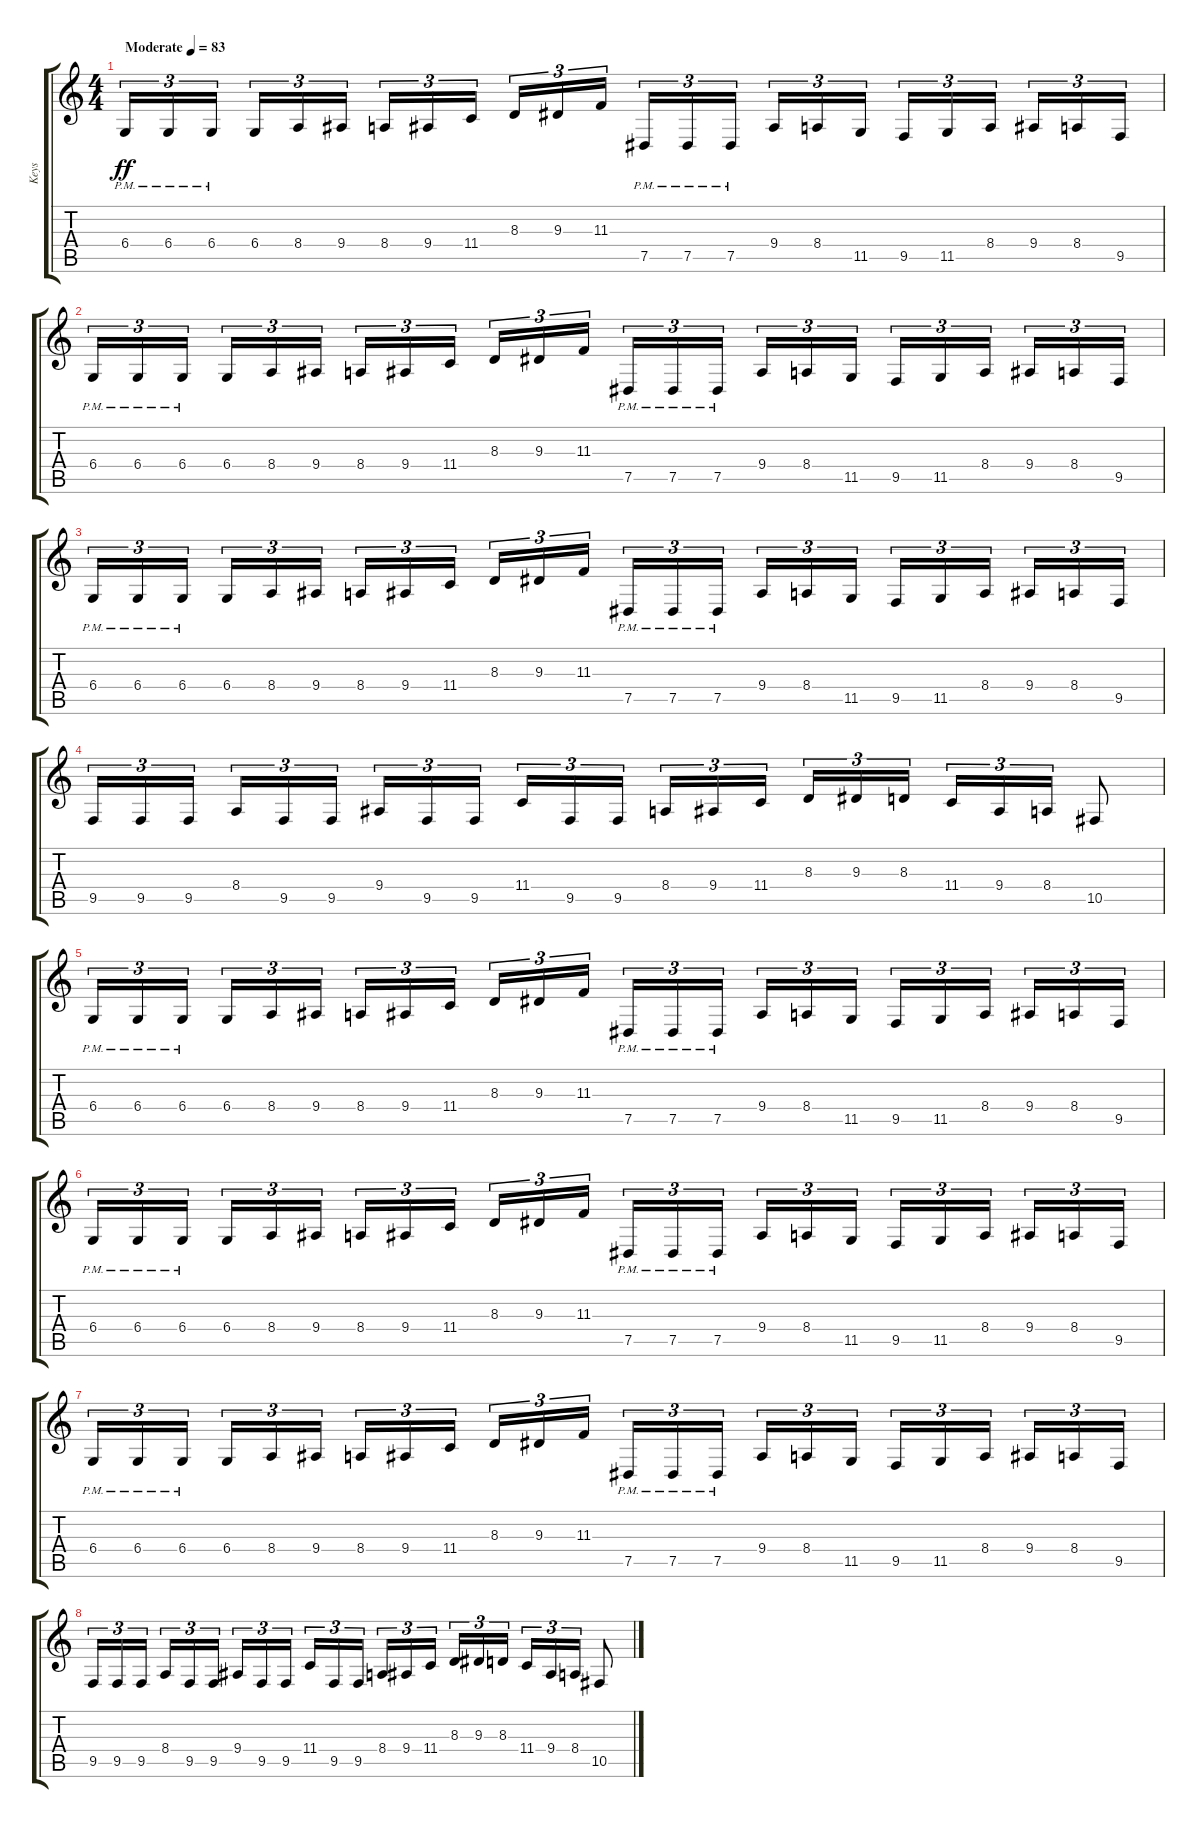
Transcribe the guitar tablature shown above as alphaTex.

\track ("Keys" "Keys") {instrument pad1newage}
\staff {score tabs}
\tuning (Eb4 Bb3 Gb3 Db3 Ab2 Eb2) {hide}
\ts (4 4)
\tempo (83 "Moderate")
\clef g2
\ks c
6.4{pm}.16{tu (3 2) dy ff instrument pad1newage} 6.4{pm}.16{tu (3 2)} 6.4{pm}.16{tu (3 2) beam splitsecondary} 6.4.16{tu (3 2)} 8.4.16{tu (3 2)} 9.4.16{tu (3 2)} 8.4.16{tu (3 2)} 9.4.16{tu (3 2)} 11.4.16{tu (3 2) beam splitsecondary} 8.3.16{tu (3 2)} 9.3.16{tu (3 2)} 11.3.16{tu (3 2)} 7.5{pm}.16{tu (3 2)} 7.5{pm}.16{tu (3 2)} 7.5{pm}.16{tu (3 2) beam splitsecondary} 9.4.16{tu (3 2)} 8.4.16{tu (3 2)} 11.5.16{tu (3 2)} 9.5.16{tu (3 2)} 11.5.16{tu (3 2)} 8.4.16{tu (3 2) beam splitsecondary} 9.4.16{tu (3 2)} 8.4.16{tu (3 2)} 9.5.16{tu (3 2)} |
6.4{pm}.16{tu (3 2)} 6.4{pm}.16{tu (3 2)} 6.4{pm}.16{tu (3 2) beam splitsecondary} 6.4.16{tu (3 2)} 8.4.16{tu (3 2)} 9.4.16{tu (3 2)} 8.4.16{tu (3 2)} 9.4.16{tu (3 2)} 11.4.16{tu (3 2) beam splitsecondary} 8.3.16{tu (3 2)} 9.3.16{tu (3 2)} 11.3.16{tu (3 2)} 7.5{pm}.16{tu (3 2)} 7.5{pm}.16{tu (3 2)} 7.5{pm}.16{tu (3 2) beam splitsecondary} 9.4.16{tu (3 2)} 8.4.16{tu (3 2)} 11.5.16{tu (3 2)} 9.5.16{tu (3 2)} 11.5.16{tu (3 2)} 8.4.16{tu (3 2) beam splitsecondary} 9.4.16{tu (3 2)} 8.4.16{tu (3 2)} 9.5.16{tu (3 2)} |
6.4{pm}.16{tu (3 2)} 6.4{pm}.16{tu (3 2)} 6.4{pm}.16{tu (3 2) beam splitsecondary} 6.4.16{tu (3 2)} 8.4.16{tu (3 2)} 9.4.16{tu (3 2)} 8.4.16{tu (3 2)} 9.4.16{tu (3 2)} 11.4.16{tu (3 2) beam splitsecondary} 8.3.16{tu (3 2)} 9.3.16{tu (3 2)} 11.3.16{tu (3 2)} 7.5{pm}.16{tu (3 2)} 7.5{pm}.16{tu (3 2)} 7.5{pm}.16{tu (3 2) beam splitsecondary} 9.4.16{tu (3 2)} 8.4.16{tu (3 2)} 11.5.16{tu (3 2)} 9.5.16{tu (3 2)} 11.5.16{tu (3 2)} 8.4.16{tu (3 2) beam splitsecondary} 9.4.16{tu (3 2)} 8.4.16{tu (3 2)} 9.5.16{tu (3 2)} |
9.5.16{tu (3 2)} 9.5.16{tu (3 2)} 9.5.16{tu (3 2) beam splitsecondary} 8.4.16{tu (3 2)} 9.5.16{tu (3 2)} 9.5.16{tu (3 2)} 9.4.16{tu (3 2)} 9.5.16{tu (3 2)} 9.5.16{tu (3 2) beam splitsecondary} 11.4.16{tu (3 2)} 9.5.16{tu (3 2)} 9.5.16{tu (3 2)} 8.4.16{tu (3 2)} 9.4.16{tu (3 2)} 11.4.16{tu (3 2) beam splitsecondary} 8.3.16{tu (3 2)} 9.3.16{tu (3 2)} 8.3.16{tu (3 2)} 11.4.16{tu (3 2)} 9.4.16{tu (3 2)} 8.4.16{tu (3 2)} 10.5.8 |
6.4{pm}.16{tu (3 2)} 6.4{pm}.16{tu (3 2)} 6.4{pm}.16{tu (3 2) beam splitsecondary} 6.4.16{tu (3 2)} 8.4.16{tu (3 2)} 9.4.16{tu (3 2)} 8.4.16{tu (3 2)} 9.4.16{tu (3 2)} 11.4.16{tu (3 2) beam splitsecondary} 8.3.16{tu (3 2)} 9.3.16{tu (3 2)} 11.3.16{tu (3 2)} 7.5{pm}.16{tu (3 2)} 7.5{pm}.16{tu (3 2)} 7.5{pm}.16{tu (3 2) beam splitsecondary} 9.4.16{tu (3 2)} 8.4.16{tu (3 2)} 11.5.16{tu (3 2)} 9.5.16{tu (3 2)} 11.5.16{tu (3 2)} 8.4.16{tu (3 2) beam splitsecondary} 9.4.16{tu (3 2)} 8.4.16{tu (3 2)} 9.5.16{tu (3 2)} |
6.4{pm}.16{tu (3 2)} 6.4{pm}.16{tu (3 2)} 6.4{pm}.16{tu (3 2) beam splitsecondary} 6.4.16{tu (3 2)} 8.4.16{tu (3 2)} 9.4.16{tu (3 2)} 8.4.16{tu (3 2)} 9.4.16{tu (3 2)} 11.4.16{tu (3 2) beam splitsecondary} 8.3.16{tu (3 2)} 9.3.16{tu (3 2)} 11.3.16{tu (3 2)} 7.5{pm}.16{tu (3 2)} 7.5{pm}.16{tu (3 2)} 7.5{pm}.16{tu (3 2) beam splitsecondary} 9.4.16{tu (3 2)} 8.4.16{tu (3 2)} 11.5.16{tu (3 2)} 9.5.16{tu (3 2)} 11.5.16{tu (3 2)} 8.4.16{tu (3 2) beam splitsecondary} 9.4.16{tu (3 2)} 8.4.16{tu (3 2)} 9.5.16{tu (3 2)} |
6.4{pm}.16{tu (3 2)} 6.4{pm}.16{tu (3 2)} 6.4{pm}.16{tu (3 2) beam splitsecondary} 6.4.16{tu (3 2)} 8.4.16{tu (3 2)} 9.4.16{tu (3 2)} 8.4.16{tu (3 2)} 9.4.16{tu (3 2)} 11.4.16{tu (3 2) beam splitsecondary} 8.3.16{tu (3 2)} 9.3.16{tu (3 2)} 11.3.16{tu (3 2)} 7.5{pm}.16{tu (3 2)} 7.5{pm}.16{tu (3 2)} 7.5{pm}.16{tu (3 2) beam splitsecondary} 9.4.16{tu (3 2)} 8.4.16{tu (3 2)} 11.5.16{tu (3 2)} 9.5.16{tu (3 2)} 11.5.16{tu (3 2)} 8.4.16{tu (3 2) beam splitsecondary} 9.4.16{tu (3 2)} 8.4.16{tu (3 2)} 9.5.16{tu (3 2)} |
9.5.16{tu (3 2)} 9.5.16{tu (3 2)} 9.5.16{tu (3 2) beam splitsecondary} 8.4.16{tu (3 2)} 9.5.16{tu (3 2)} 9.5.16{tu (3 2)} 9.4.16{tu (3 2)} 9.5.16{tu (3 2)} 9.5.16{tu (3 2) beam splitsecondary} 11.4.16{tu (3 2)} 9.5.16{tu (3 2)} 9.5.16{tu (3 2)} 8.4.16{tu (3 2)} 9.4.16{tu (3 2)} 11.4.16{tu (3 2) beam splitsecondary} 8.3.16{tu (3 2)} 9.3.16{tu (3 2)} 8.3.16{tu (3 2)} 11.4.16{tu (3 2)} 9.4.16{tu (3 2)} 8.4.16{tu (3 2)} 10.5.8
